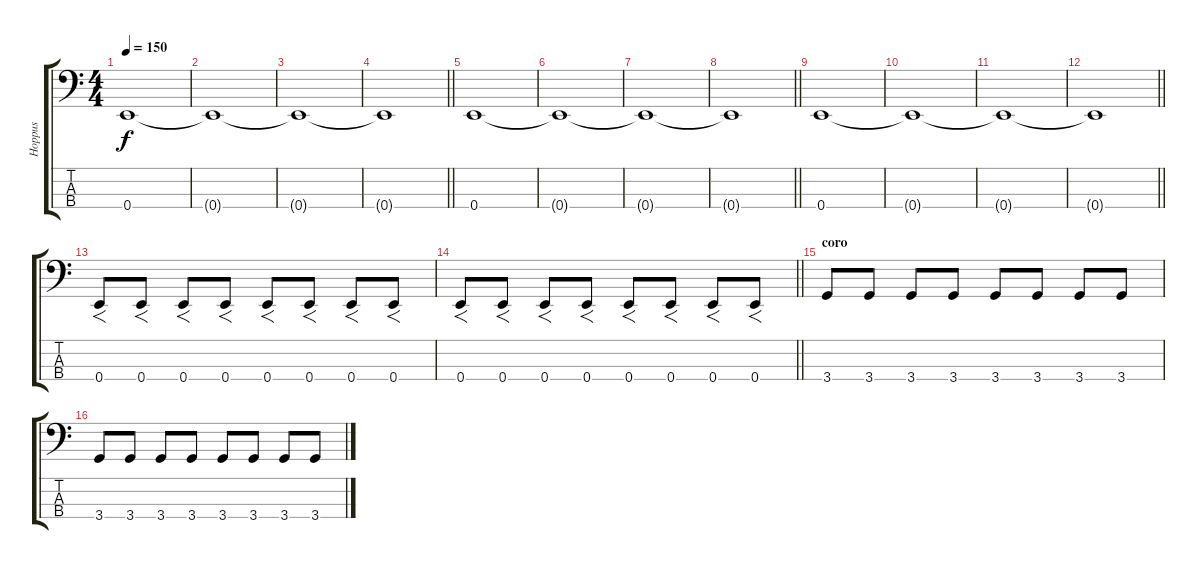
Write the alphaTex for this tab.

\track ("Hoppus" "Hoppus") {instrument electricbasspick}
\staff {score tabs}
\tuning (G2 D2 A1 E1) {hide}
\ts (4 4)
\tempo 150
\clef f4
\ks c
0.4.1{dy f} |
0.4{t}.1 |
0.4{t}.1 |
\barLineRight lightlight
0.4{t}.1 |
0.4.1 |
0.4{t}.1 |
0.4{t}.1 |
\barLineRight lightlight
0.4{t}.1 |
0.4.1 |
0.4{t}.1 |
0.4{t}.1 |
\barLineRight lightlight
0.4{t}.1 |
0.4.8{f} 0.4.8{f} 0.4.8{f} 0.4.8{f} 0.4.8{f} 0.4.8{f} 0.4.8{f} 0.4.8{f} |
\barLineRight lightlight
0.4.8{f} 0.4.8{f} 0.4.8{f} 0.4.8{f} 0.4.8{f} 0.4.8{f} 0.4.8{f} 0.4.8{f} |
\section ("" "coro")
3.4.8 3.4.8 3.4.8 3.4.8 3.4.8 3.4.8 3.4.8 3.4.8 |
3.4.8 3.4.8 3.4.8 3.4.8 3.4.8 3.4.8 3.4.8 3.4.8
